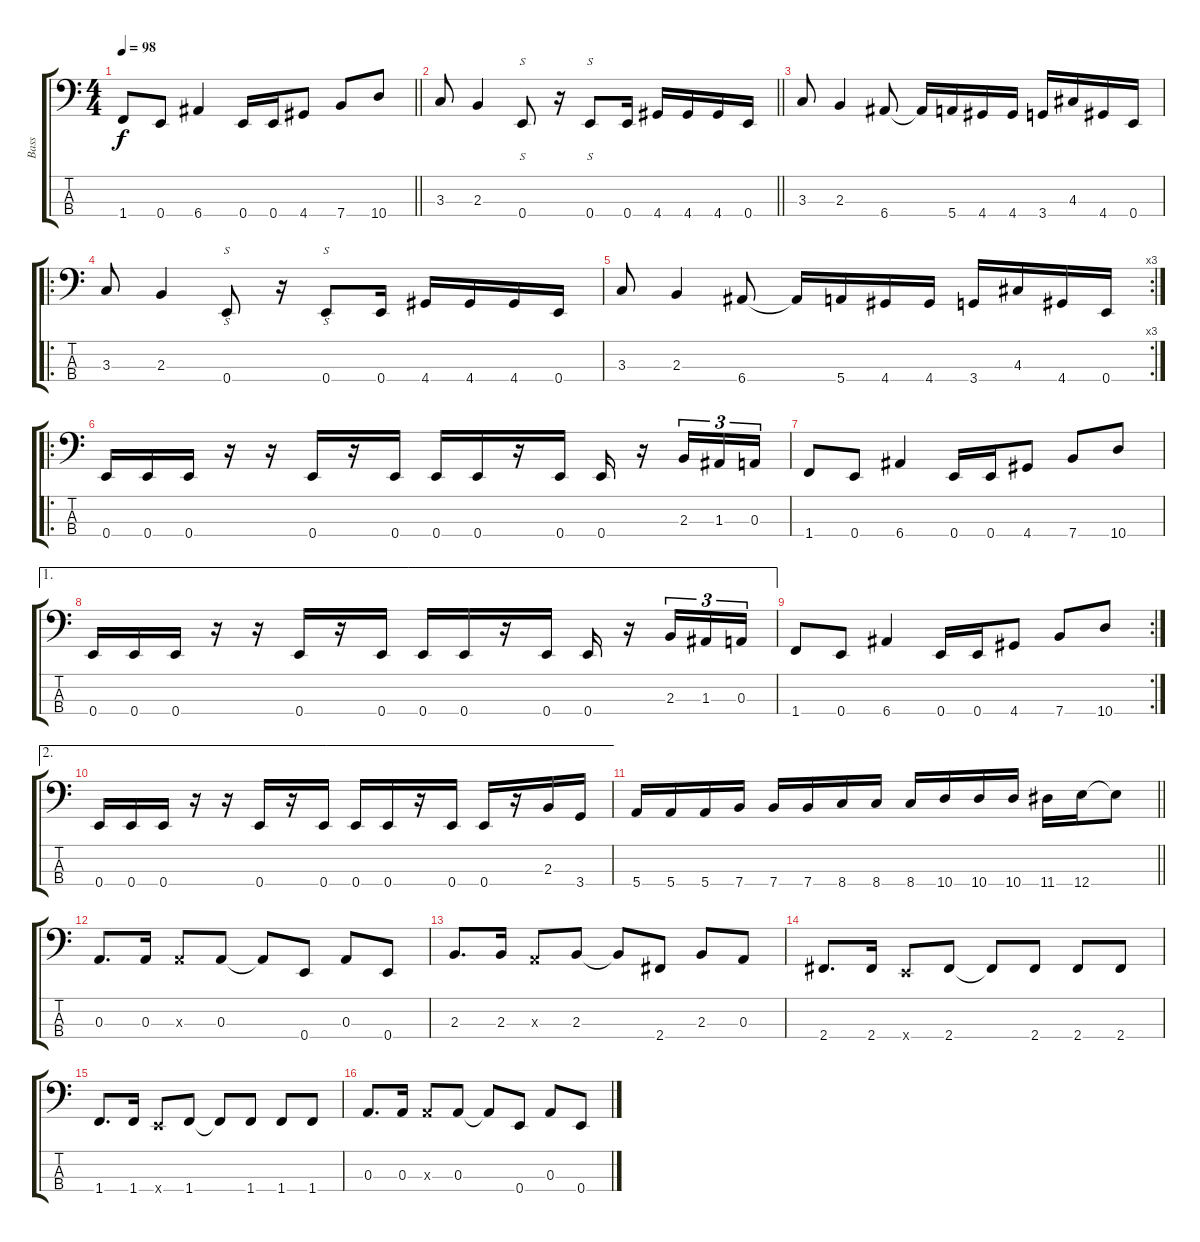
\track ("Bass" "Bass") {instrument electricbassfinger}
\staff {score tabs}
\tuning (G2 D2 A1 E1) {hide}
\ts (4 4)
\tempo 98
\clef f4
\barLineRight lightlight
\ks aminor
1.4.8{dy f} 0.4.8 6.4.4 0.4.16 0.4.16 4.4.8 7.4.8 10.4.8 |
\barLineRight lightlight
3.3.8 2.3.4 0.4.8{s instrument slapbass2} r.16 0.4.8{s} 0.4.16{instrument electricbassfinger} 4.4.16 4.4.16 4.4.16 0.4.16 |
3.3.8 2.3.4 6.4.8 6.4{t}.16 5.4.16 4.4.16 4.4.16 3.4.16 4.3.16 4.4.16 0.4.16 |
\ro
3.3.8 2.3.4 0.4.8{s instrument slapbass2} r.16 0.4.8{s} 0.4.16{instrument electricbassfinger} 4.4.16 4.4.16 4.4.16 0.4.16 |
\rc 3
3.3.8 2.3.4 6.4.8 6.4{t}.16 5.4.16 4.4.16 4.4.16 3.4.16 4.3.16 4.4.16 0.4.16 |
\ro
0.4.16 0.4.16 0.4.16 r.16 r.16 0.4.16 r.16 0.4.16 0.4.16 0.4.16 r.16 0.4.16 0.4.16 r.16 2.3.16{tu (3 2)} 1.3.16{tu (3 2)} 0.3.16{tu (3 2)} |
1.4.8 0.4.8 6.4.4 0.4.16 0.4.16 4.4.8 7.4.8 10.4.8 |
\ae 1
0.4.16 0.4.16 0.4.16 r.16 r.16 0.4.16 r.16 0.4.16 0.4.16 0.4.16 r.16 0.4.16 0.4.16 r.16 2.3.16{tu (3 2)} 1.3.16{tu (3 2)} 0.3.16{tu (3 2)} |
\rc 2
1.4.8 0.4.8 6.4.4 0.4.16 0.4.16 4.4.8 7.4.8 10.4.8 |
\ae 2
0.4.16 0.4.16 0.4.16 r.16 r.16 0.4.16 r.16 0.4.16 0.4.16 0.4.16 r.16 0.4.16 0.4.16 r.16 2.3.16 3.4.16 |
\barLineRight lightlight
5.4.16 5.4.16 5.4.16 7.4.16 7.4.16 7.4.16 8.4.16 8.4.16 8.4.16 10.4.16 10.4.16 10.4.16 11.4.16 12.4.16 12.4{t}.8 |
0.3.8{d} 0.3.16 0.3{x}.8 0.3.8 0.3{t}.8 0.4.8 0.3.8 0.4.8 |
2.3.8{d} 2.3.16 0.3{x}.8 2.3.8 2.3{t}.8 2.4.8 2.3.8 0.3.8 |
2.4.8{d} 2.4.16 0.4{x}.8 2.4.8 2.4{t}.8 2.4.8 2.4.8 2.4.8 |
1.4.8{d} 1.4.16 0.4{x}.8 1.4.8 1.4{t}.8 1.4.8 1.4.8 1.4.8 |
0.3.8{d} 0.3.16 0.3{x}.8 0.3.8 0.3{t}.8 0.4.8 0.3.8 0.4.8
